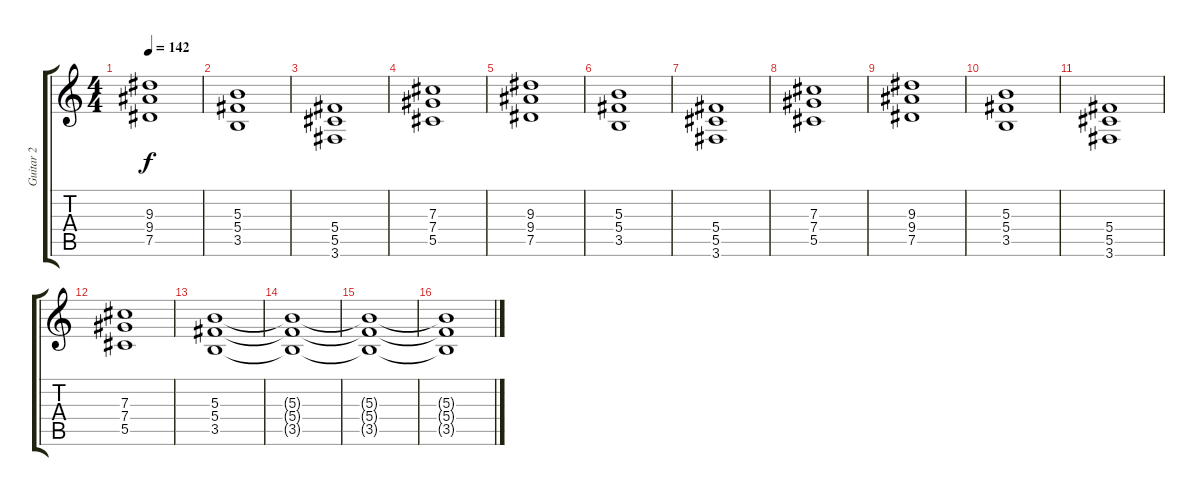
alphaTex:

\track ("Guitar 2" "Guitar 2") {instrument overdrivenguitar}
\staff {score tabs}
\tuning (Eb4 Bb3 Gb3 Db3 Ab2 Eb2) {hide}
\ts (4 4)
\tempo 142
\clef g2
\ks c
(9.3 9.4 7.5).1{dy f} |
(5.3 5.4 3.5).1 |
(5.4 5.5 3.6).1 |
(7.3 7.4 5.5).1 |
(9.3 9.4 7.5).1 |
(5.3 5.4 3.5).1 |
(5.4 5.5 3.6).1 |
(7.3 7.4 5.5).1 |
(9.3 9.4 7.5).1 |
(5.3 5.4 3.5).1 |
(5.4 5.5 3.6).1 |
(7.3 7.4 5.5).1 |
(5.3 5.4 3.5).1 |
(5.3{t} 5.4{t} 3.5{t}).1 |
(5.3{t} 5.4{t} 3.5{t}).1 |
(5.3{t} 5.4{t} 3.5{t}).1
